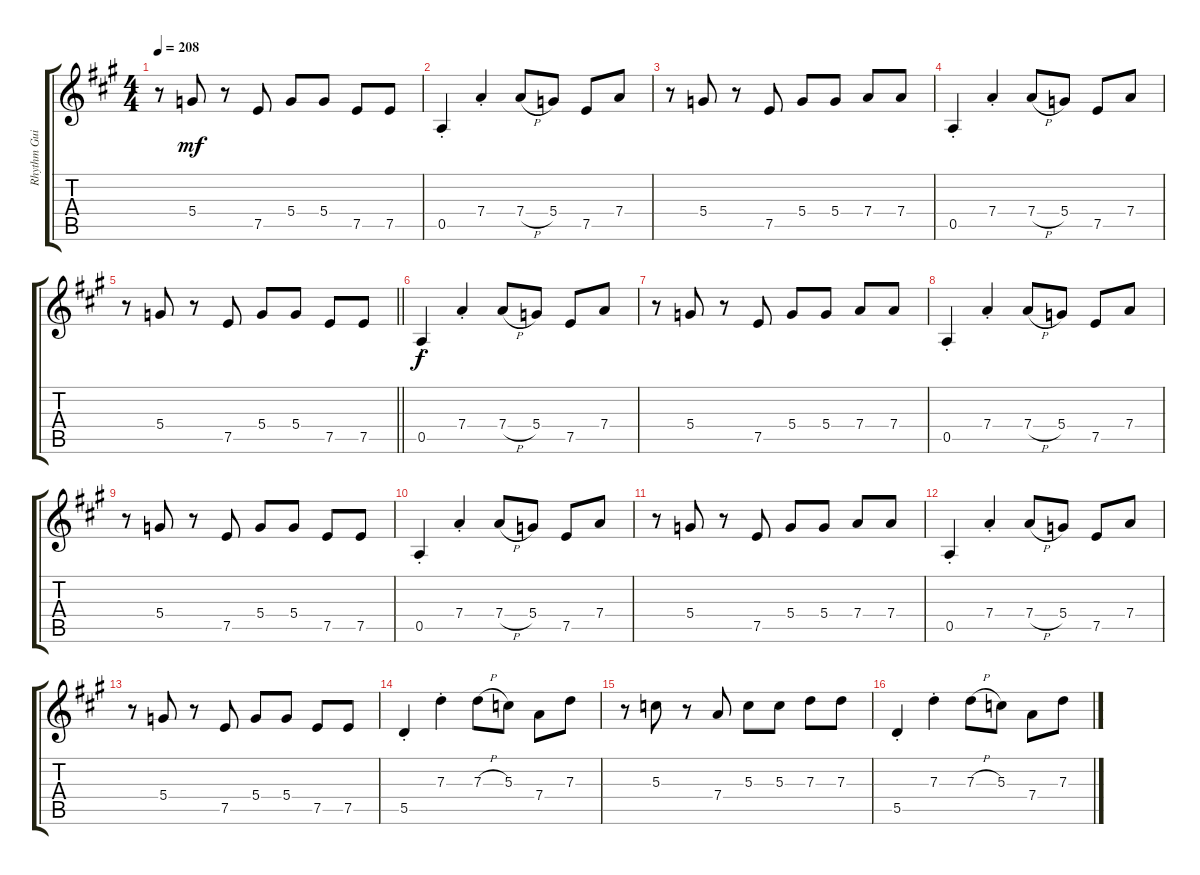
\track ("Rhythm Guitar" "Rhythm Gui") {instrument electricguitarmuted}
\staff {score tabs}
\tuning (E4 B3 G3 D3 A2 E2) {hide}
\ts (4 4)
\tempo 208
\clef g2
\ks a
r.8{dy mf} 5.4.8 r.8 7.5.8 5.4.8 5.4.8 7.5.8 7.5.8 |
0.5{st}.4 7.4{st}.4 7.4{h}.8 5.4.8 7.5.8 7.4.8 |
r.8 5.4.8 r.8 7.5.8 5.4.8 5.4.8 7.4.8 7.4.8 |
0.5{st}.4 7.4{st}.4 7.4{h}.8 5.4.8 7.5.8 7.4.8 |
\barLineRight lightlight
r.8 5.4.8 r.8 7.5.8 5.4.8 5.4.8 7.5.8 7.5.8 |
0.5{st}.4{dy f} 7.4{st}.4 7.4{h}.8 5.4.8 7.5.8 7.4.8 |
r.8 5.4.8 r.8 7.5.8 5.4.8 5.4.8 7.4.8 7.4.8 |
0.5{st}.4 7.4{st}.4 7.4{h}.8 5.4.8 7.5.8 7.4.8 |
r.8 5.4.8 r.8 7.5.8 5.4.8 5.4.8 7.5.8 7.5.8 |
0.5{st}.4 7.4{st}.4 7.4{h}.8 5.4.8 7.5.8 7.4.8 |
r.8 5.4.8 r.8 7.5.8 5.4.8 5.4.8 7.4.8 7.4.8 |
0.5{st}.4 7.4{st}.4 7.4{h}.8 5.4.8 7.5.8 7.4.8 |
r.8 5.4.8 r.8 7.5.8 5.4.8 5.4.8 7.5.8 7.5.8 |
5.5{st}.4 7.3{st}.4 7.3{h}.8 5.3.8 7.4.8 7.3.8 |
r.8 5.3.8 r.8 7.4.8 5.3.8 5.3.8 7.3.8 7.3.8 |
5.5{st}.4 7.3{st}.4 7.3{h}.8 5.3.8 7.4.8 7.3.8
